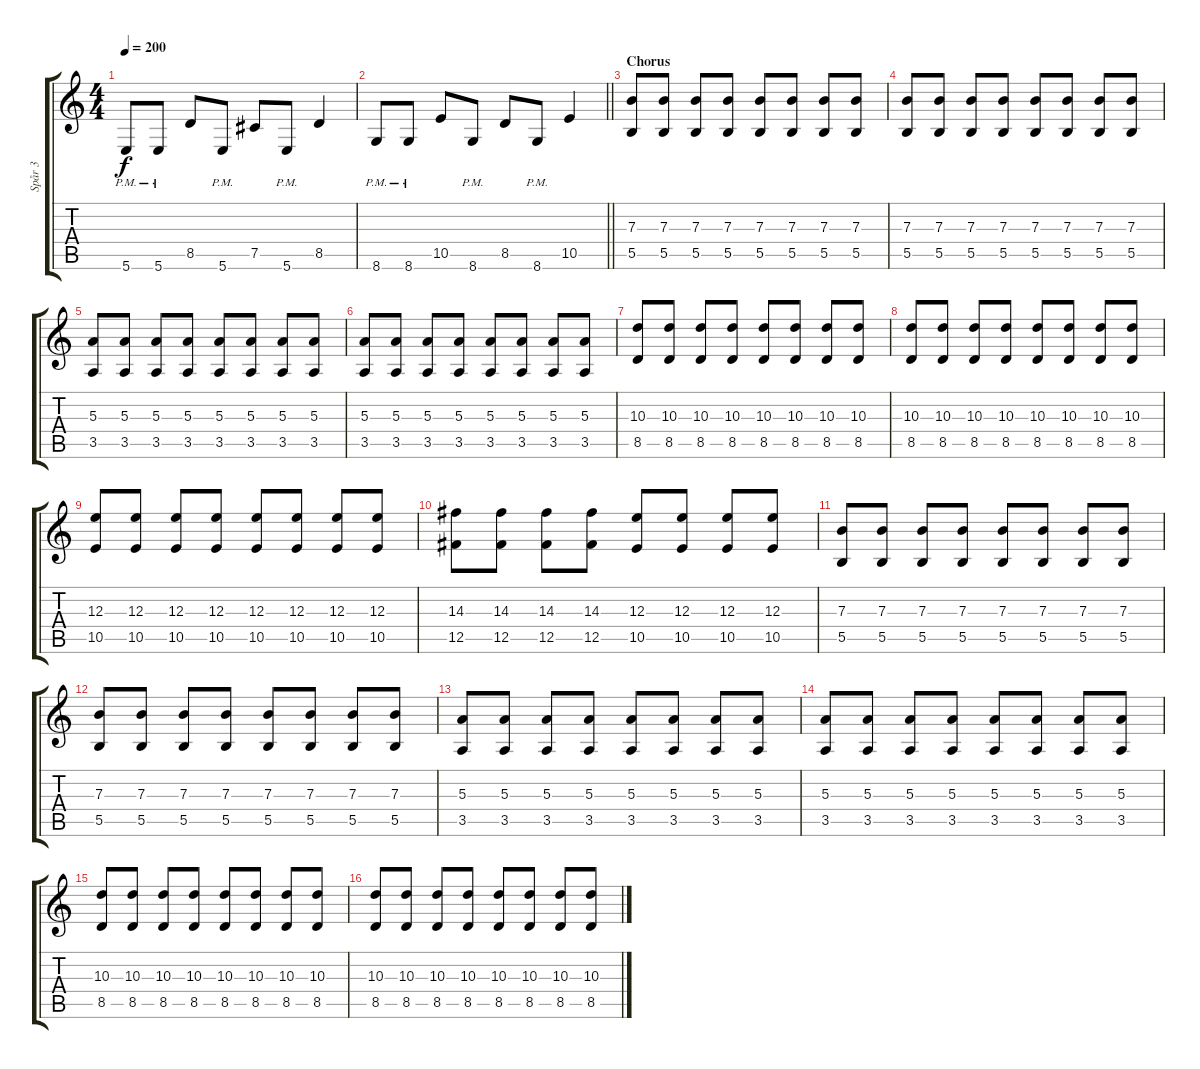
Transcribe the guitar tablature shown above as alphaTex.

\track ("Spår 3" "Spår 3") {instrument distortionguitar}
\staff {score tabs}
\tuning (Db4 Ab3 E3 B2 Gb2 B1) {hide}
\ts (4 4)
\tempo 200
\clef g2
\ks c
5.6{pm}.8{dy f} 5.6{pm}.8 8.5.8 5.6{pm}.8 7.5.8 5.6{pm}.8 8.5.4 |
\barLineRight lightlight
8.6{pm}.8 8.6{pm}.8 10.5.8 8.6{pm}.8 8.5.8 8.6{pm}.8 10.5.4 |
\section ("" "Chorus")
(7.3 5.5).8 (7.3 5.5).8 (7.3 5.5).8 (7.3 5.5).8 (7.3 5.5).8 (7.3 5.5).8 (7.3 5.5).8 (7.3 5.5).8 |
(7.3 5.5).8 (7.3 5.5).8 (7.3 5.5).8 (7.3 5.5).8 (7.3 5.5).8 (7.3 5.5).8 (7.3 5.5).8 (7.3 5.5).8 |
(5.3 3.5).8 (5.3 3.5).8 (5.3 3.5).8 (5.3 3.5).8 (5.3 3.5).8 (5.3 3.5).8 (5.3 3.5).8 (5.3 3.5).8 |
(5.3 3.5).8 (5.3 3.5).8 (5.3 3.5).8 (5.3 3.5).8 (5.3 3.5).8 (5.3 3.5).8 (5.3 3.5).8 (5.3 3.5).8 |
(10.3 8.5).8 (10.3 8.5).8 (10.3 8.5).8 (10.3 8.5).8 (10.3 8.5).8 (10.3 8.5).8 (10.3 8.5).8 (10.3 8.5).8 |
(10.3 8.5).8 (10.3 8.5).8 (10.3 8.5).8 (10.3 8.5).8 (10.3 8.5).8 (10.3 8.5).8 (10.3 8.5).8 (10.3 8.5).8 |
(12.3 10.5).8 (12.3 10.5).8 (12.3 10.5).8 (12.3 10.5).8 (12.3 10.5).8 (12.3 10.5).8 (12.3 10.5).8 (12.3 10.5).8 |
(14.3 12.5).8 (14.3 12.5).8 (14.3 12.5).8 (14.3 12.5).8 (12.3 10.5).8 (12.3 10.5).8 (12.3 10.5).8 (12.3 10.5).8 |
(7.3 5.5).8 (7.3 5.5).8 (7.3 5.5).8 (7.3 5.5).8 (7.3 5.5).8 (7.3 5.5).8 (7.3 5.5).8 (7.3 5.5).8 |
(7.3 5.5).8 (7.3 5.5).8 (7.3 5.5).8 (7.3 5.5).8 (7.3 5.5).8 (7.3 5.5).8 (7.3 5.5).8 (7.3 5.5).8 |
(5.3 3.5).8 (5.3 3.5).8 (5.3 3.5).8 (5.3 3.5).8 (5.3 3.5).8 (5.3 3.5).8 (5.3 3.5).8 (5.3 3.5).8 |
(5.3 3.5).8 (5.3 3.5).8 (5.3 3.5).8 (5.3 3.5).8 (5.3 3.5).8 (5.3 3.5).8 (5.3 3.5).8 (5.3 3.5).8 |
(10.3 8.5).8 (10.3 8.5).8 (10.3 8.5).8 (10.3 8.5).8 (10.3 8.5).8 (10.3 8.5).8 (10.3 8.5).8 (10.3 8.5).8 |
(10.3 8.5).8 (10.3 8.5).8 (10.3 8.5).8 (10.3 8.5).8 (10.3 8.5).8 (10.3 8.5).8 (10.3 8.5).8 (10.3 8.5).8
